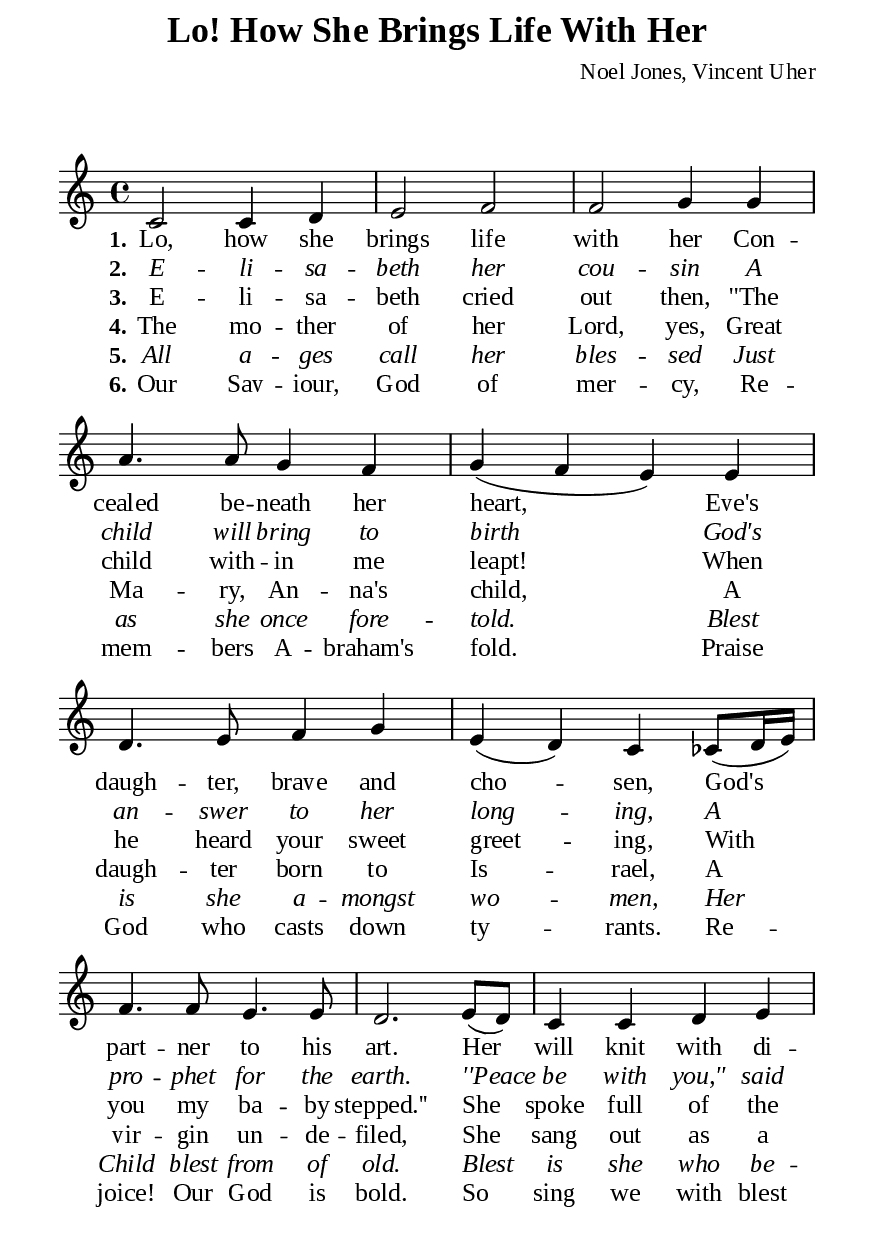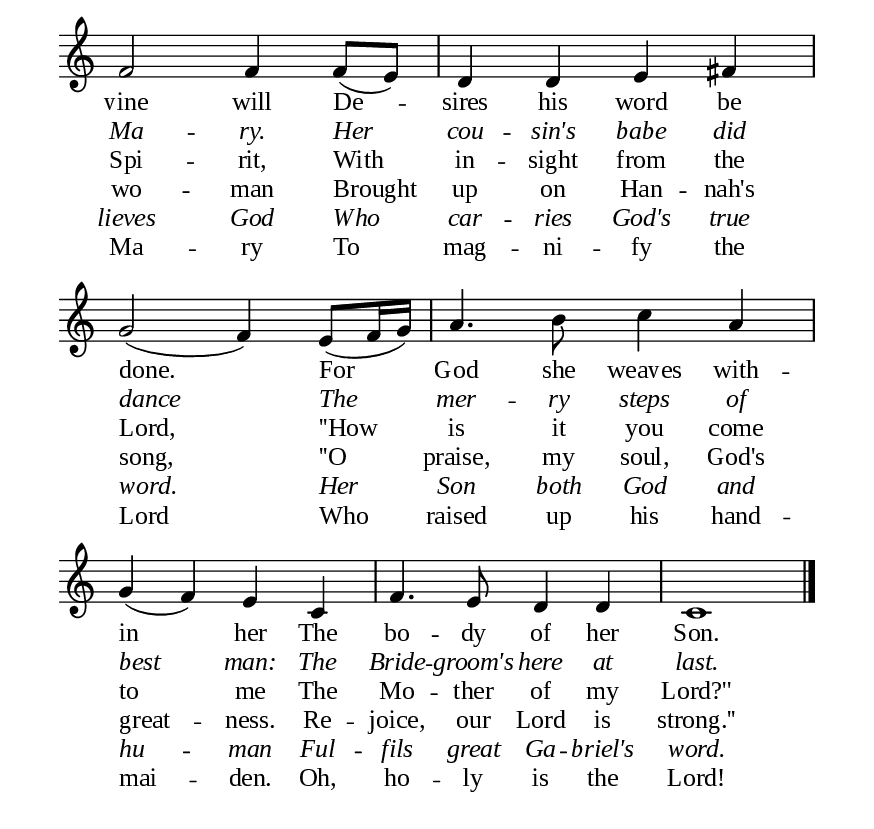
%%%%%%%%%%%%%%%%%%%%%%%%%%%%%
% CONTENTS OF THIS DOCUMENT
% 1. Common settings
% 2. Verse music
% 3. Verse lyrics
% 4. Layout
%%%%%%%%%%%%%%%%%%%%%%%%%%%%%

%%%%%%%%%%%%%%%%%%%%%%%%%%%%%
% 1. Common settings
%%%%%%%%%%%%%%%%%%%%%%%%%%%%%
\version "2.18.2"

\header {
  title = "Lo! How She Brings Life With Her"
  composer = "Noel Jones, Vincent Uher"
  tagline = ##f
}

global= {
  \key c \major
  \time 4/4
  \override Score.BarNumber.break-visibility = ##(#f #f #f)
  \override Lyrics.LyricSpace.minimum-distance = #3.0
}

\paper {
  #(set-paper-size "a5")
  top-margin = 1.1\mm
  bottom-marign = 10\mm
  left-margin = 10\mm
  right-margin = 10\mm
  indent = #0
  #(define fonts
	 (make-pango-font-tree "Liberation Serif"
	 		       "Liberation Serif"
			       "Liberation Serif"
			       (/ 20 20)))
  system-system-spacing = #'((basic-distance . 3) (padding . 3))
  print-page-number = #f
}

printItalic = \with {
  \override LyricText.font-shape = #'italic
}

%%%%%%%%%%%%%%%%%%%%%%%%%%%%%
% 2. Verse music
%%%%%%%%%%%%%%%%%%%%%%%%%%%%%
musicVerseSoprano = \relative c' {
  %{	01	%} c2 c4 d |
  %{	02	%} e2 f |
  %{	03	%} f g4 g |
  %{	04	%} a4. a8 g4 f |
  %{	05	%} g (f e) e |
  %{	06	%} d4. e8 f4 g |
  %{	07	%} e (d) c ces8 (d16 e) |
  %{	08	%} f4. f8 e4. e8 |
  %{	09	%} d2. e8 (d) |
  %{	10	%} c4 c d e |
  %{	11	%} f2 f4 f8 (e) |
  %{	12	%} d4 d e fis |
  %{	13	%} g2 (f4) e8 (f16 g) |
  %{	14	%} a4. b8 c4 a |
  %{	15	%} g (f) e c |
  %{	16	%} f4. e8 d4 d |
  %{	17	%} c1 \bar "|."
}

%%%%%%%%%%%%%%%%%%%%%%%%%%%%%
% 3. Verse lyrics
%%%%%%%%%%%%%%%%%%%%%%%%%%%%%
verseOne = \lyricmode {
  \set stanza = #"1."
  Lo, how she brings life with her
  Con -- cealed be -- neath her heart,
  Eve's daugh -- ter, brave and cho -- sen,
  God's part -- ner to his art.
  Her will knit with di -- vine will
  De -- sires his word be done.
  For God she weaves with -- in her
  The bo -- dy of her Son.
}

verseTwo = \lyricmode {
  \set stanza = #"2."
  E -- li -- sa -- beth her cou -- sin
  A child will bring to birth
  God's an -- swer to her long -- ing,
  A pro -- phet for the earth.
  ''Peace be with you,'' said Ma -- ry.
  Her cou -- sin's babe did dance
  The mer -- ry steps of best man:
  The Bride -- groom's here at last.
}

verseThree = \lyricmode {
  \set stanza = #"3."
  E -- li -- sa -- beth cried out then,
  ''The child with -- in me leapt! When he heard your sweet greet -- ing,
  With you my ba -- by stepped.''
  She spoke full of the Spi -- rit,
  With in -- sight from the Lord,
  ''How is it you come to me
  The Mo -- ther of my Lord?''
}

verseFour = \lyricmode {
  \set stanza = #"4."
  The mo -- ther of her Lord, yes,
  Great Ma -- ry, An -- na's child,
  A daugh -- ter born to Is -- rael,
  A vir -- gin un -- de -- filed,
  She sang out as a wo -- man
  Brought up on Han -- nah's song,
  ''O praise, my soul, God's great -- ness.
  Re -- joice, our Lord is strong.''
}

verseFive = \lyricmode {
  \set stanza = #"5."
  All a -- ges call her bles -- sed
  Just as she once fore -- told.
  Blest is she a -- mongst wo -- men,
  Her Child blest from of old.
  Blest is she who be -- lieves God
  Who car -- ries God's true word.
  Her Son both God and hu -- man
  Ful -- fils great Ga -- briel's word.
}

verseSix = \lyricmode {
  \set stanza = #"6."
  Our Sav -- iour, God of mer -- cy,
  Re -- mem -- bers A -- braham's fold.
  Praise God who casts down ty -- rants.
  Re -- joice! Our God is bold.
  So sing we with blest Ma -- ry
  To mag -- ni -- fy the Lord
  Who raised up his hand -- mai -- den.
  Oh, ho -- ly is the Lord!
}

%%%%%%%%%%%%%%%%%%%%%%%%%%%%%
% 4. Layout
%%%%%%%%%%%%%%%%%%%%%%%%%%%%%
\score {
    \new ChoirStaff <<
      \new Staff <<
        \clef "treble"
        \new Voice = "sopranos" { \global   \musicVerseSoprano }
      >>
      \new Lyrics \lyricsto sopranos \verseOne
      \new Lyrics \printItalic \lyricsto sopranos \verseTwo
      \new Lyrics \lyricsto sopranos \verseThree
      \new Lyrics \lyricsto sopranos \verseFour
      \new Lyrics \printItalic \lyricsto sopranos \verseFive
      \new Lyrics \lyricsto sopranos \verseSix
    >>
}
